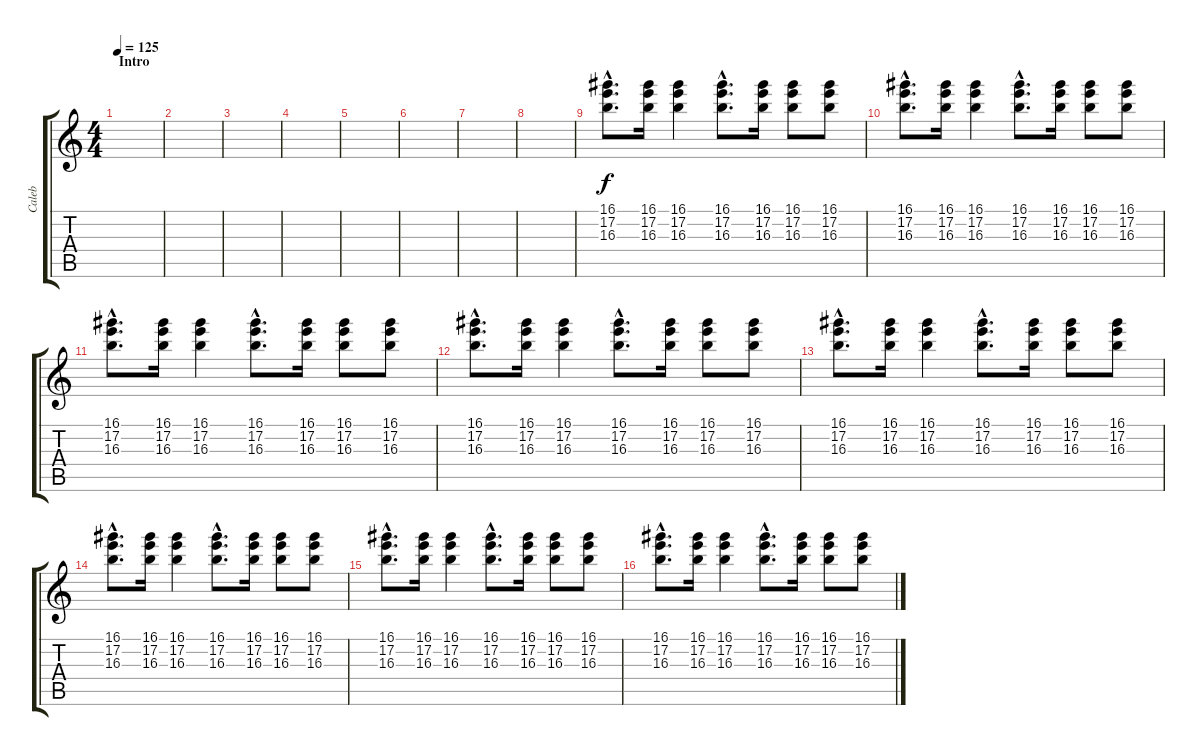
\track ("Caleb" "Caleb") {instrument electricguitarclean}
\staff {score tabs}
\tuning (E4 B3 G3 D3 A2 E2) {hide}
\ts (4 4)
\section ("" "Intro")
\tempo 125
\clef g2
\ks c
|
|
|
|
|
|
|
|
(16.1{hac} 17.2{hac} 16.3{hac}).8{d} (16.1 17.2 16.3).16 (16.1 17.2 16.3).4 (16.1{hac} 17.2{hac} 16.3{hac}).8{d} (16.1 17.2 16.3).16 (16.1 17.2 16.3).8 (16.1 17.2 16.3).8 |
(16.1{hac} 17.2{hac} 16.3{hac}).8{d} (16.1 17.2 16.3).16 (16.1 17.2 16.3).4 (16.1{hac} 17.2{hac} 16.3{hac}).8{d} (16.1 17.2 16.3).16 (16.1 17.2 16.3).8 (16.1 17.2 16.3).8 |
(16.1{hac} 17.2{hac} 16.3{hac}).8{d} (16.1 17.2 16.3).16 (16.1 17.2 16.3).4 (16.1{hac} 17.2{hac} 16.3{hac}).8{d} (16.1 17.2 16.3).16 (16.1 17.2 16.3).8 (16.1 17.2 16.3).8 |
(16.1{hac} 17.2{hac} 16.3{hac}).8{d} (16.1 17.2 16.3).16 (16.1 17.2 16.3).4 (16.1{hac} 17.2{hac} 16.3{hac}).8{d} (16.1 17.2 16.3).16 (16.1 17.2 16.3).8 (16.1 17.2 16.3).8 |
(16.1{hac} 17.2{hac} 16.3{hac}).8{d} (16.1 17.2 16.3).16 (16.1 17.2 16.3).4 (16.1{hac} 17.2{hac} 16.3{hac}).8{d} (16.1 17.2 16.3).16 (16.1 17.2 16.3).8 (16.1 17.2 16.3).8 |
(16.1{hac} 17.2{hac} 16.3{hac}).8{d} (16.1 17.2 16.3).16 (16.1 17.2 16.3).4 (16.1{hac} 17.2{hac} 16.3{hac}).8{d} (16.1 17.2 16.3).16 (16.1 17.2 16.3).8 (16.1 17.2 16.3).8 |
(16.1{hac} 17.2{hac} 16.3{hac}).8{d} (16.1 17.2 16.3).16 (16.1 17.2 16.3).4 (16.1{hac} 17.2{hac} 16.3{hac}).8{d} (16.1 17.2 16.3).16 (16.1 17.2 16.3).8 (16.1 17.2 16.3).8 |
(16.1{hac} 17.2{hac} 16.3{hac}).8{d} (16.1 17.2 16.3).16 (16.1 17.2 16.3).4 (16.1{hac} 17.2{hac} 16.3{hac}).8{d} (16.1 17.2 16.3).16 (16.1 17.2 16.3).8 (16.1 17.2 16.3).8
